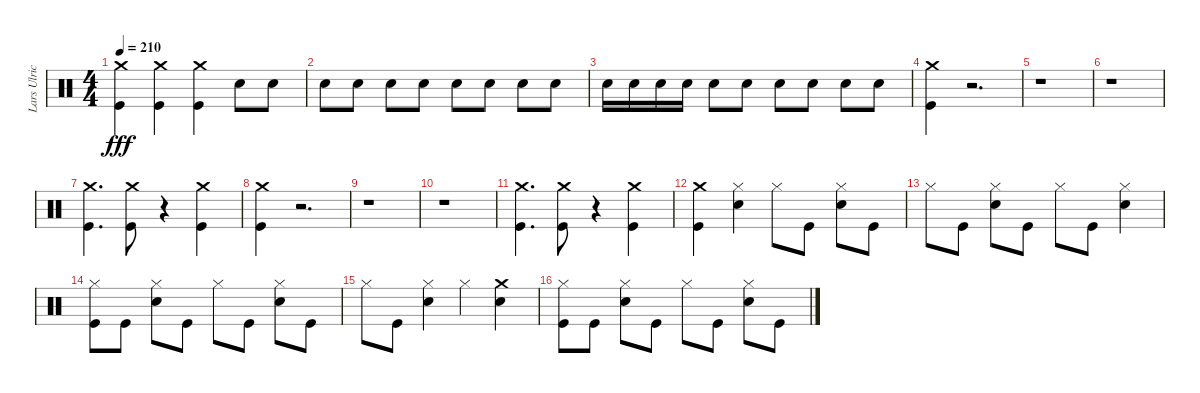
\track ("Lars Ulrich" "Lars Ulric") {instrument percussion}
\staff {score}
\articulation defaults
\ts (4 4)
\tempo 210
\clef neutral
\ks c
("Kick (hit)" "Crash medium (hit)").4{dy fff} ("Kick (hit)" "Crash medium (hit)").4 ("Kick (hit)" "Crash medium (hit)").4 "Snare (hit) 2".8 "Snare (hit) 2".8 |
"Snare (hit) 2".8 "Snare (hit) 2".8 "Snare (hit) 2".8 "Snare (hit) 2".8 "Snare (hit) 2".8 "Snare (hit) 2".8 "Snare (hit) 2".8 "Snare (hit) 2".8 |
"Snare (hit) 2".16 "Snare (hit) 2".16 "Snare (hit) 2".16 "Snare (hit) 2".16 "Snare (hit) 2".8 "Snare (hit) 2".8 "Snare (hit) 2".8 "Snare (hit) 2".8 "Snare (hit) 2".8 "Snare (hit) 2".8 |
("Kick (hit)" "Crash medium (hit)").4 r.2{d} |
r.1 |
r.1 |
("Kick (hit)" "Crash medium (hit)").4{d} ("Kick (hit)" "Crash medium (hit)").8 r.4 ("Crash medium (hit)" "Kick (hit)").4 |
("Kick (hit)" "Crash medium (hit)").4 r.2{d} |
r.1 |
r.1 |
("Kick (hit)" "Crash medium (hit)").4{d} ("Kick (hit)" "Crash medium (hit)").8 r.4 ("Kick (hit)" "Crash medium (hit)").4 |
("Kick (hit)" "Crash medium (hit)").4 ("Snare (hit) 2" "Hi-Hat (closed)").4 "Hi-Hat (closed)".8 "Kick (hit)".8 ("Snare (hit) 2" "Hi-Hat (closed)").8 "Kick (hit)".8 |
"Hi-Hat (closed)".8 "Kick (hit)".8 ("Snare (hit) 2" "Hi-Hat (closed)").8 "Kick (hit)".8 "Hi-Hat (closed)".8 "Kick (hit)".8 ("Hi-Hat (closed)" "Snare (hit) 2").4 |
("Kick (hit)" "Hi-Hat (closed)").8 "Kick (hit)".8 ("Snare (hit) 2" "Hi-Hat (closed)").8 "Kick (hit)".8 "Hi-Hat (closed)".8 "Kick (hit)".8 ("Snare (hit) 2" "Hi-Hat (closed)").8 "Kick (hit)".8 |
"Hi-Hat (closed)".8 "Kick (hit)".8 ("Hi-Hat (closed)" "Snare (hit) 2").4 "Hi-Hat (closed)".4 ("Snare (hit) 2" "Crash medium (hit)").4 |
("Kick (hit)" "Hi-Hat (closed)").8 "Kick (hit)".8 ("Snare (hit) 2" "Hi-Hat (closed)").8 "Kick (hit)".8 "Hi-Hat (closed)".8 "Kick (hit)".8 ("Hi-Hat (closed)" "Snare (hit) 2").8 "Kick (hit)".8
